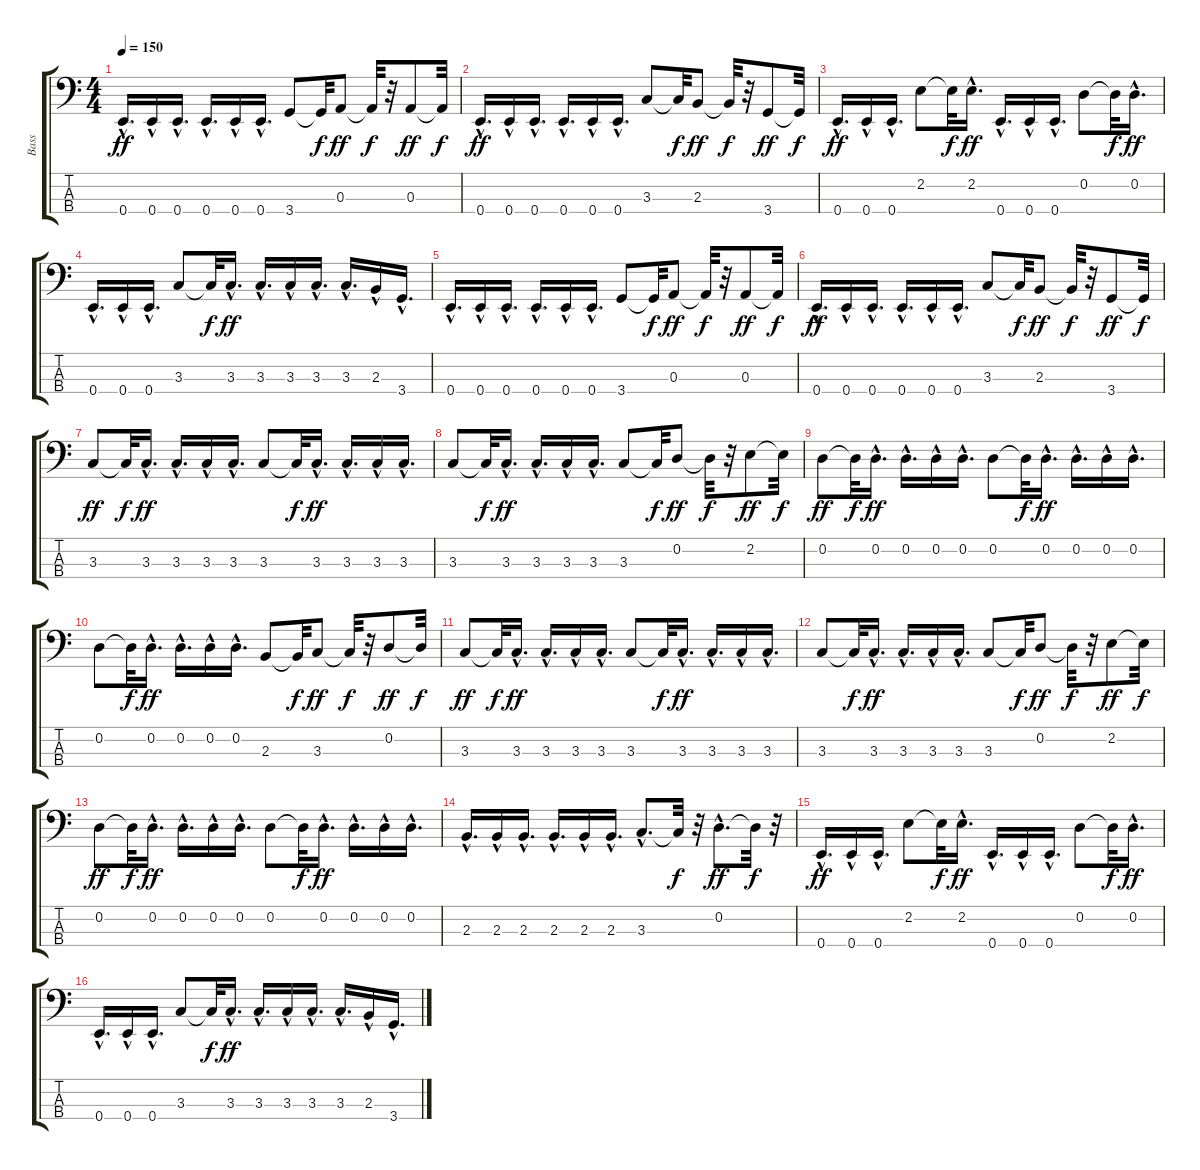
\track ("Bass" "Bass") {instrument electricbassfinger}
\staff {score tabs}
\tuning (G2 D2 A1 E1) {hide}
\ts (4 4)
\tempo 150
\clef f4
\ks c
0.4{hac}.16{d dy ff} 0.4{hac}.16 0.4{hac}.16{d} 0.4{hac}.16{d} 0.4{hac}.16 0.4{hac}.16{d} 3.4.8 3.4{t}.32{dy f} 0.3.8{dy ff} 0.3{t}.32{dy f} r.32 0.3.8{dy ff} 0.3{t}.32{dy f} |
0.4{hac}.16{d dy ff} 0.4{hac}.16 0.4{hac}.16{d} 0.4{hac}.16{d} 0.4{hac}.16 0.4{hac}.16{d} 3.3.8 3.3{t}.32{dy f} 2.3.8{dy ff} 2.3{t}.32{dy f} r.32 3.4.8{dy ff} 3.4{t}.32{dy f} |
0.4{hac}.16{d dy ff} 0.4{hac}.16 0.4{hac}.16{d} 2.2.8 2.2{t}.32{dy f} 2.2{hac}.16{d dy ff} 0.4{hac}.16{d} 0.4{hac}.16 0.4{hac}.16{d} 0.2.8 0.2{t}.32{dy f} 0.2{hac}.16{d dy ff} |
0.4{hac}.16{d} 0.4{hac}.16 0.4{hac}.16{d} 3.3.8 3.3{t}.32{dy f} 3.3{hac}.16{d dy ff} 3.3{hac}.16{d} 3.3{hac}.16 3.3{hac}.16{d} 3.3{hac}.16{d} 2.3{hac}.16 3.4{hac}.16{d} |
0.4{hac}.16{d} 0.4{hac}.16 0.4{hac}.16{d} 0.4{hac}.16{d} 0.4{hac}.16 0.4{hac}.16{d} 3.4.8 3.4{t}.32{dy f} 0.3.8{dy ff} 0.3{t}.32{dy f} r.32 0.3.8{dy ff} 0.3{t}.32{dy f} |
0.4{hac}.16{d dy ff} 0.4{hac}.16 0.4{hac}.16{d} 0.4{hac}.16{d} 0.4{hac}.16 0.4{hac}.16{d} 3.3.8 3.3{t}.32{dy f} 2.3.8{dy ff} 2.3{t}.32{dy f} r.32 3.4.8{dy ff} 3.4{t}.32{dy f} |
3.3.8{dy ff} 3.3{t}.32{dy f} 3.3{hac}.16{d dy ff} 3.3{hac}.16{d} 3.3{hac}.16 3.3{hac}.16{d} 3.3.8 3.3{t}.32{dy f} 3.3{hac}.16{d dy ff} 3.3{hac}.16{d} 3.3{hac}.16 3.3{hac}.16{d} |
3.3.8 3.3{t}.32{dy f} 3.3{hac}.16{d dy ff} 3.3{hac}.16{d} 3.3{hac}.16 3.3{hac}.16{d} 3.3.8 3.3{t}.32{dy f} 0.2.8{dy ff} 0.2{t}.32{dy f} r.32 2.2.8{dy ff} 2.2{t}.32{dy f} |
0.2.8{dy ff} 0.2{t}.32{dy f} 0.2{hac}.16{d dy ff} 0.2{hac}.16{d} 0.2{hac}.16 0.2{hac}.16{d} 0.2.8 0.2{t}.32{dy f} 0.2{hac}.16{d dy ff} 0.2{hac}.16{d} 0.2{hac}.16 0.2{hac}.16{d} |
0.2.8 0.2{t}.32{dy f} 0.2{hac}.16{d dy ff} 0.2{hac}.16{d} 0.2{hac}.16 0.2{hac}.16{d} 2.3.8 2.3{t}.32{dy f} 3.3.8{dy ff} 3.3{t}.32{dy f} r.32 0.2.8{dy ff} 0.2{t}.32{dy f} |
3.3.8{dy ff} 3.3{t}.32{dy f} 3.3{hac}.16{d dy ff} 3.3{hac}.16{d} 3.3{hac}.16 3.3{hac}.16{d} 3.3.8 3.3{t}.32{dy f} 3.3{hac}.16{d dy ff} 3.3{hac}.16{d} 3.3{hac}.16 3.3{hac}.16{d} |
3.3.8 3.3{t}.32{dy f} 3.3{hac}.16{d dy ff} 3.3{hac}.16{d} 3.3{hac}.16 3.3{hac}.16{d} 3.3.8 3.3{t}.32{dy f} 0.2.8{dy ff} 0.2{t}.32{dy f} r.32 2.2.8{dy ff} 2.2{t}.32{dy f} |
0.2.8{dy ff} 0.2{t}.32{dy f} 0.2{hac}.16{d dy ff} 0.2{hac}.16{d} 0.2{hac}.16 0.2{hac}.16{d} 0.2.8 0.2{t}.32{dy f} 0.2{hac}.16{d dy ff} 0.2{hac}.16{d} 0.2{hac}.16 0.2{hac}.16{d} |
2.3{hac}.16{d} 2.3{hac}.16 2.3{hac}.16{d} 2.3{hac}.16{d} 2.3{hac}.16 2.3{hac}.16{d} 3.3{hac}.8{d} 3.3{t}.32{dy f} r.32 0.2{hac}.8{d dy ff} 0.2{t}.32{dy f} r.32 |
0.4{hac}.16{d dy ff} 0.4{hac}.16 0.4{hac}.16{d} 2.2.8 2.2{t}.32{dy f} 2.2{hac}.16{d dy ff} 0.4{hac}.16{d} 0.4{hac}.16 0.4{hac}.16{d} 0.2.8 0.2{t}.32{dy f} 0.2{hac}.16{d dy ff} |
0.4{hac}.16{d} 0.4{hac}.16 0.4{hac}.16{d} 3.3.8 3.3{t}.32{dy f} 3.3{hac}.16{d dy ff} 3.3{hac}.16{d} 3.3{hac}.16 3.3{hac}.16{d} 3.3{hac}.16{d} 2.3{hac}.16 3.4{hac}.16{d}
